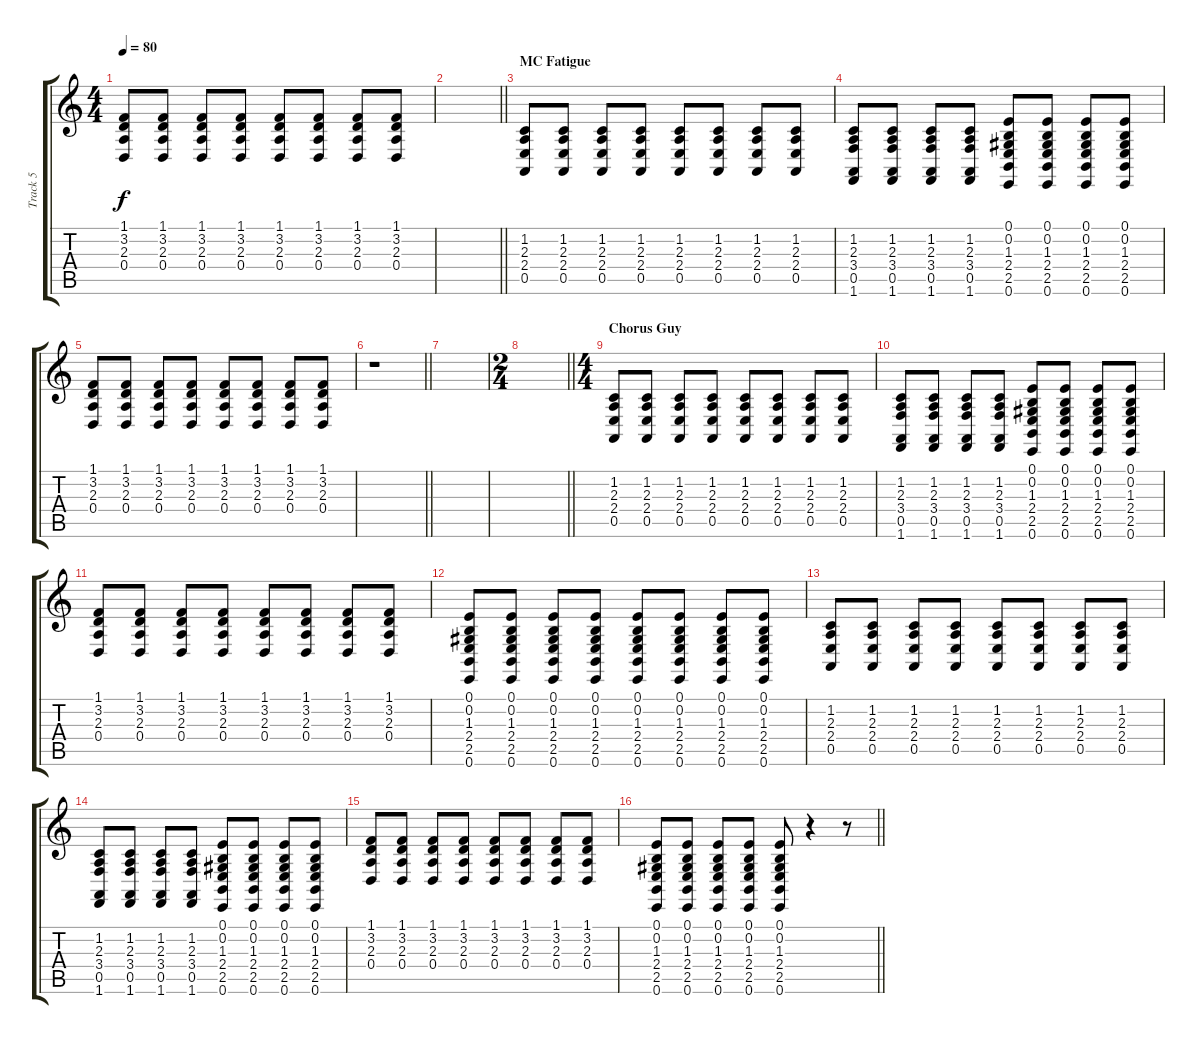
\track ("Track 5" "Track 5") {instrument acousticgrandpiano}
\staff {score tabs}
\tuning (E4 B3 G3 D3 A2 E2) {hide}
\ts (4 4)
\tempo 80
\clef g2
\ks c
(1.1 3.2 2.3 0.4).8{dy f} (1.1 3.2 2.3 0.4).8 (1.1 3.2 2.3 0.4).8 (1.1 3.2 2.3 0.4).8 (1.1 3.2 2.3 0.4).8 (1.1 3.2 2.3 0.4).8 (1.1 3.2 2.3 0.4).8 (1.1 3.2 2.3 0.4).8 |
\barLineRight lightlight
|
\section ("" "MC Fatigue")
(1.2 2.3 2.4 0.5).8 (1.2 2.3 2.4 0.5).8 (1.2 2.3 2.4 0.5).8 (1.2 2.3 2.4 0.5).8 (1.2 2.3 2.4 0.5).8 (1.2 2.3 2.4 0.5).8 (1.2 2.3 2.4 0.5).8 (1.2 2.3 2.4 0.5).8 |
(1.2 2.3 3.4 0.5 1.6).8 (1.2 2.3 3.4 0.5 1.6).8 (1.2 2.3 3.4 0.5 1.6).8 (1.2 2.3 3.4 0.5 1.6).8 (0.1 0.2 1.3 2.4 2.5 0.6).8 (0.1 0.2 1.3 2.4 2.5 0.6).8 (0.1 0.2 1.3 2.4 2.5 0.6).8 (0.1 0.2 1.3 2.4 2.5 0.6).8 |
(1.1 3.2 2.3 0.4).8 (1.1 3.2 2.3 0.4).8 (1.1 3.2 2.3 0.4).8 (1.1 3.2 2.3 0.4).8 (1.1 3.2 2.3 0.4).8 (1.1 3.2 2.3 0.4).8 (1.1 3.2 2.3 0.4).8 (1.1 3.2 2.3 0.4).8 |
\barLineRight lightlight
r.1 |
|
\ts (2 4)
\barLineRight lightlight
|
\ts (4 4)
\section ("" "Chorus Guy")
(1.2 2.3 2.4 0.5).8 (1.2 2.3 2.4 0.5).8 (1.2 2.3 2.4 0.5).8 (1.2 2.3 2.4 0.5).8 (1.2 2.3 2.4 0.5).8 (1.2 2.3 2.4 0.5).8 (1.2 2.3 2.4 0.5).8 (1.2 2.3 2.4 0.5).8 |
(1.2 2.3 3.4 0.5 1.6).8 (1.2 2.3 3.4 0.5 1.6).8 (1.2 2.3 3.4 0.5 1.6).8 (1.2 2.3 3.4 0.5 1.6).8 (0.1 0.2 1.3 2.4 2.5 0.6).8 (0.1 0.2 1.3 2.4 2.5 0.6).8 (0.1 0.2 1.3 2.4 2.5 0.6).8 (0.1 0.2 1.3 2.4 2.5 0.6).8 |
(1.1 3.2 2.3 0.4).8 (1.1 3.2 2.3 0.4).8 (1.1 3.2 2.3 0.4).8 (1.1 3.2 2.3 0.4).8 (1.1 3.2 2.3 0.4).8 (1.1 3.2 2.3 0.4).8 (1.1 3.2 2.3 0.4).8 (1.1 3.2 2.3 0.4).8 |
(0.1 0.2 1.3 2.4 2.5 0.6).8 (0.1 0.2 1.3 2.4 2.5 0.6).8 (0.1 0.2 1.3 2.4 2.5 0.6).8 (0.1 0.2 1.3 2.4 2.5 0.6).8 (0.1 0.2 1.3 2.4 2.5 0.6).8 (0.1 0.2 1.3 2.4 2.5 0.6).8 (0.1 0.2 1.3 2.4 2.5 0.6).8 (0.1 0.2 1.3 2.4 2.5 0.6).8 |
(1.2 2.3 2.4 0.5).8 (1.2 2.3 2.4 0.5).8 (1.2 2.3 2.4 0.5).8 (1.2 2.3 2.4 0.5).8 (1.2 2.3 2.4 0.5).8 (1.2 2.3 2.4 0.5).8 (1.2 2.3 2.4 0.5).8 (1.2 2.3 2.4 0.5).8 |
(1.2 2.3 3.4 0.5 1.6).8 (1.2 2.3 3.4 0.5 1.6).8 (1.2 2.3 3.4 0.5 1.6).8 (1.2 2.3 3.4 0.5 1.6).8 (0.1 0.2 1.3 2.4 2.5 0.6).8 (0.1 0.2 1.3 2.4 2.5 0.6).8 (0.1 0.2 1.3 2.4 2.5 0.6).8 (0.1 0.2 1.3 2.4 2.5 0.6).8 |
(1.1 3.2 2.3 0.4).8 (1.1 3.2 2.3 0.4).8 (1.1 3.2 2.3 0.4).8 (1.1 3.2 2.3 0.4).8 (1.1 3.2 2.3 0.4).8 (1.1 3.2 2.3 0.4).8 (1.1 3.2 2.3 0.4).8 (1.1 3.2 2.3 0.4).8 |
\barLineRight lightlight
(0.1 0.2 1.3 2.4 2.5 0.6).8 (0.1 0.2 1.3 2.4 2.5 0.6).8 (0.1 0.2 1.3 2.4 2.5 0.6).8 (0.1 0.2 1.3 2.4 2.5 0.6).8 (0.1 0.2 1.3 2.4 2.5 0.6).8 r.4 r.8
